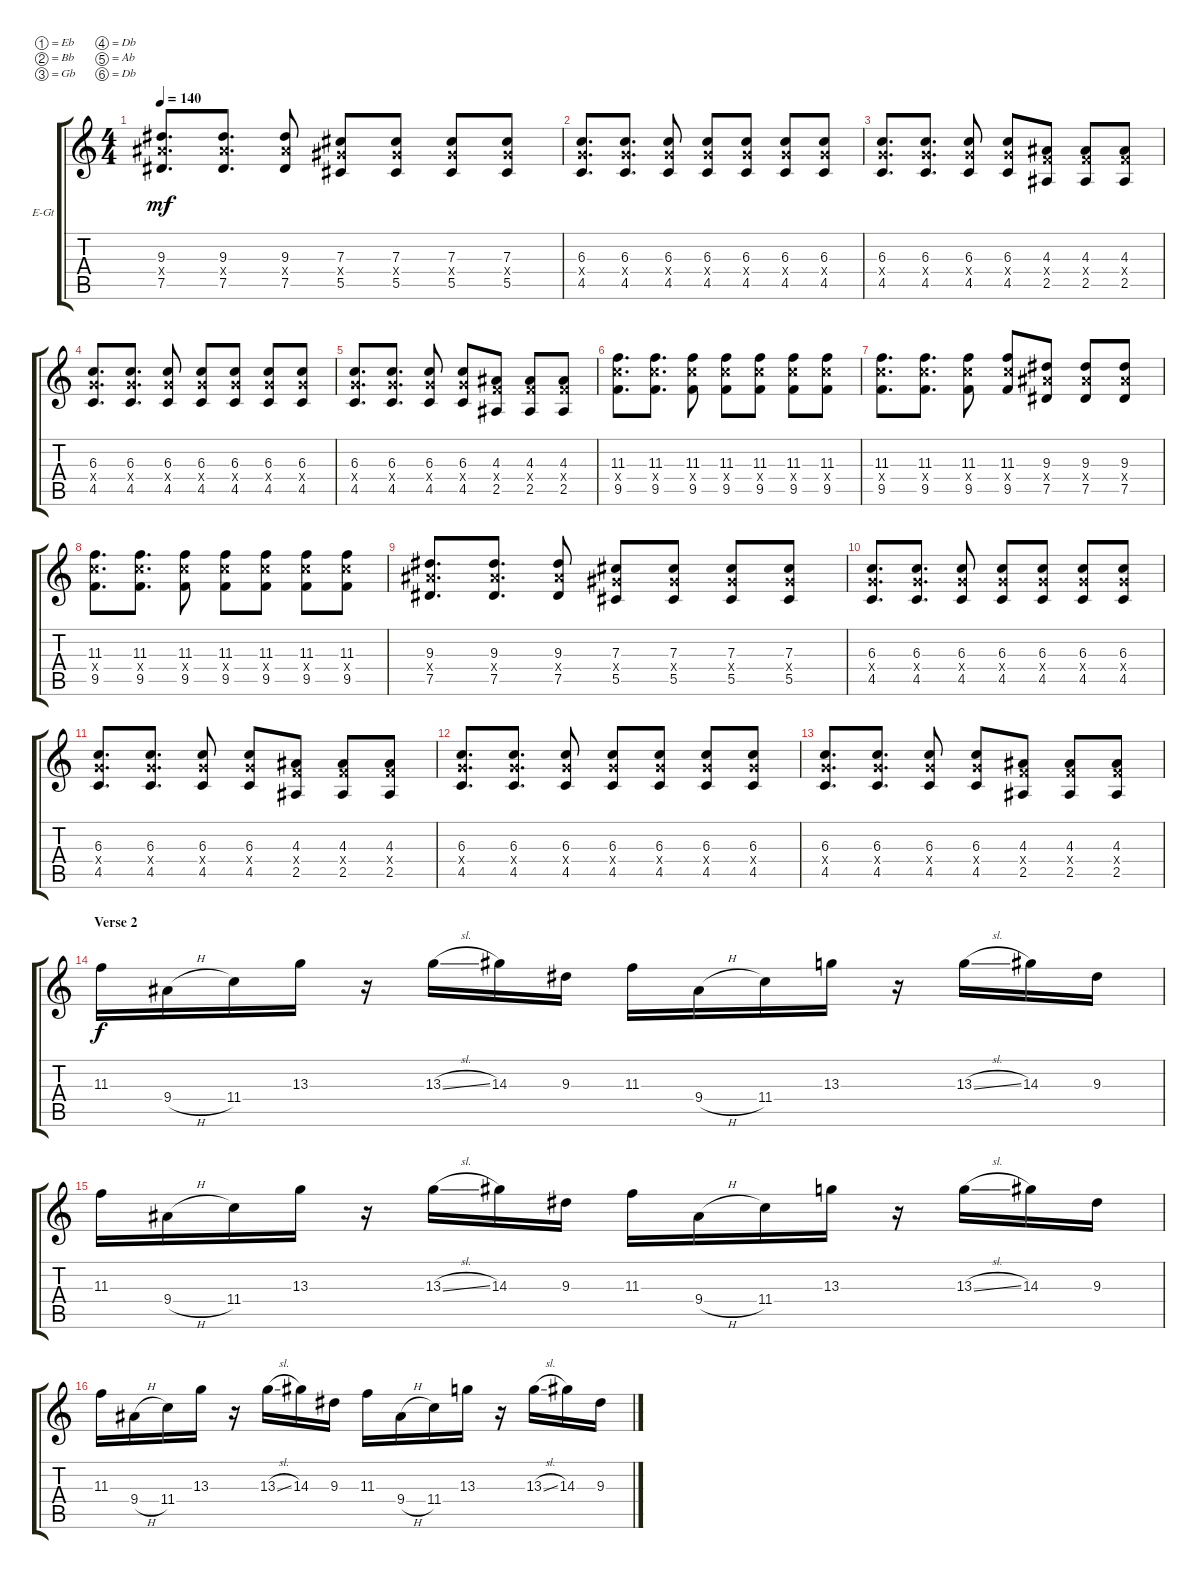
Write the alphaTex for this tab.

\defaultSystemsLayout 4
\bracketExtendMode groupsimilarinstruments
\firstSystemTrackNameOrientation horizontal
\otherSystemsTrackNameOrientation horizontal
\track ("Lead - Paul Marc" "E-Gt") {instrument distortionguitar}
\staff {score tabs}
\tuning (Eb4 Bb3 Gb3 Db3 Ab2 Db2)
\ts (4 4)
\tempo 140
\clef g2
\ks c
(7.5 9.4{x} 9.3).8{d dy mf} (7.5 9.4{x} 9.3).8{d} (7.5 9.4{x} 9.3).8 (5.5 7.4{x} 7.3).8 (5.5 7.4{x} 7.3).8 (5.5 7.4{x} 7.3).8 (5.5 7.4{x} 7.3).8 |
(4.5 6.4{x} 6.3).8{d} (4.5 6.4{x} 6.3).8{d} (4.5 6.4{x} 6.3).8 (4.5 6.4{x} 6.3).8 (4.5 6.4{x} 6.3).8 (4.5 6.4{x} 6.3).8 (4.5 6.4{x} 6.3).8 |
(4.5 6.4{x} 6.3).8{d} (4.5 6.4{x} 6.3).8{d} (4.5 6.4{x} 6.3).8 (4.5 6.4{x} 6.3).8 (2.5 4.4{x} 4.3).8 (2.5 4.4{x} 4.3).8 (2.5 4.4{x} 4.3).8 |
(4.5 6.4{x} 6.3).8{d} (4.5 6.4{x} 6.3).8{d} (4.5 6.4{x} 6.3).8 (4.5 6.4{x} 6.3).8 (4.5 6.4{x} 6.3).8 (4.5 6.4{x} 6.3).8 (4.5 6.4{x} 6.3).8 |
(4.5 6.4{x} 6.3).8{d} (4.5 6.4{x} 6.3).8{d} (4.5 6.4{x} 6.3).8 (4.5 6.4{x} 6.3).8 (2.5 4.4{x} 4.3).8 (2.5 4.4{x} 4.3).8 (2.5 4.4{x} 4.3).8 |
(9.5 11.4{x} 11.3).8{d} (9.5 11.4{x} 11.3).8{d} (9.5 11.4{x} 11.3).8 (9.5 11.4{x} 11.3).8 (9.5 11.4{x} 11.3).8 (9.5 11.4{x} 11.3).8 (9.5 11.4{x} 11.3).8 |
(9.5 11.4{x} 11.3).8{d} (9.5 11.4{x} 11.3).8{d} (9.5 11.4{x} 11.3).8 (9.5 11.4{x} 11.3).8 (7.5 9.4{x} 9.3).8 (7.5 9.4{x} 9.3).8 (7.5 9.4{x} 9.3).8 |
(9.5 11.4{x} 11.3).8{d} (9.5 11.4{x} 11.3).8{d} (9.5 11.4{x} 11.3).8 (9.5 11.4{x} 11.3).8 (9.5 11.4{x} 11.3).8 (9.5 11.4{x} 11.3).8 (9.5 11.4{x} 11.3).8 |
(7.5 9.4{x} 9.3).8{d} (7.5 9.4{x} 9.3).8{d} (7.5 9.4{x} 9.3).8 (5.5 7.4{x} 7.3).8 (5.5 7.4{x} 7.3).8 (5.5 7.4{x} 7.3).8 (5.5 7.4{x} 7.3).8 |
(4.5 6.4{x} 6.3).8{d} (4.5 6.4{x} 6.3).8{d} (4.5 6.4{x} 6.3).8 (4.5 6.4{x} 6.3).8 (4.5 6.4{x} 6.3).8 (4.5 6.4{x} 6.3).8 (4.5 6.4{x} 6.3).8 |
(4.5 6.4{x} 6.3).8{d} (4.5 6.4{x} 6.3).8{d} (4.5 6.4{x} 6.3).8 (4.5 6.4{x} 6.3).8 (2.5 4.4{x} 4.3).8 (2.5 4.4{x} 4.3).8 (2.5 4.4{x} 4.3).8 |
(4.5 6.4{x} 6.3).8{d} (4.5 6.4{x} 6.3).8{d} (4.5 6.4{x} 6.3).8 (4.5 6.4{x} 6.3).8 (4.5 6.4{x} 6.3).8 (4.5 6.4{x} 6.3).8 (4.5 6.4{x} 6.3).8 |
(4.5 6.4{x} 6.3).8{d} (4.5 6.4{x} 6.3).8{d} (4.5 6.4{x} 6.3).8 (4.5 6.4{x} 6.3).8 (2.5 4.4{x} 4.3).8 (2.5 4.4{x} 4.3).8 (2.5 4.4{x} 4.3).8 |
\section ("" "Verse 2")
11.3.16{dy f} 9.4{h}.16 11.4.16 13.3.16 r.16 13.3{sl}.16 14.3.16 9.3.16 11.3.16 9.4{h}.16 11.4.16 13.3.16 r.16 13.3{sl}.16 14.3.16 9.3.16 |
11.3.16 9.4{h}.16 11.4.16 13.3.16 r.16 13.3{sl}.16 14.3.16 9.3.16 11.3.16 9.4{h}.16 11.4.16 13.3.16 r.16 13.3{sl}.16 14.3.16 9.3.16 |
11.3.16 9.4{h}.16 11.4.16 13.3.16 r.16 13.3{sl}.16 14.3.16 9.3.16 11.3.16 9.4{h}.16 11.4.16 13.3.16 r.16 13.3{sl}.16 14.3.16 9.3.16
